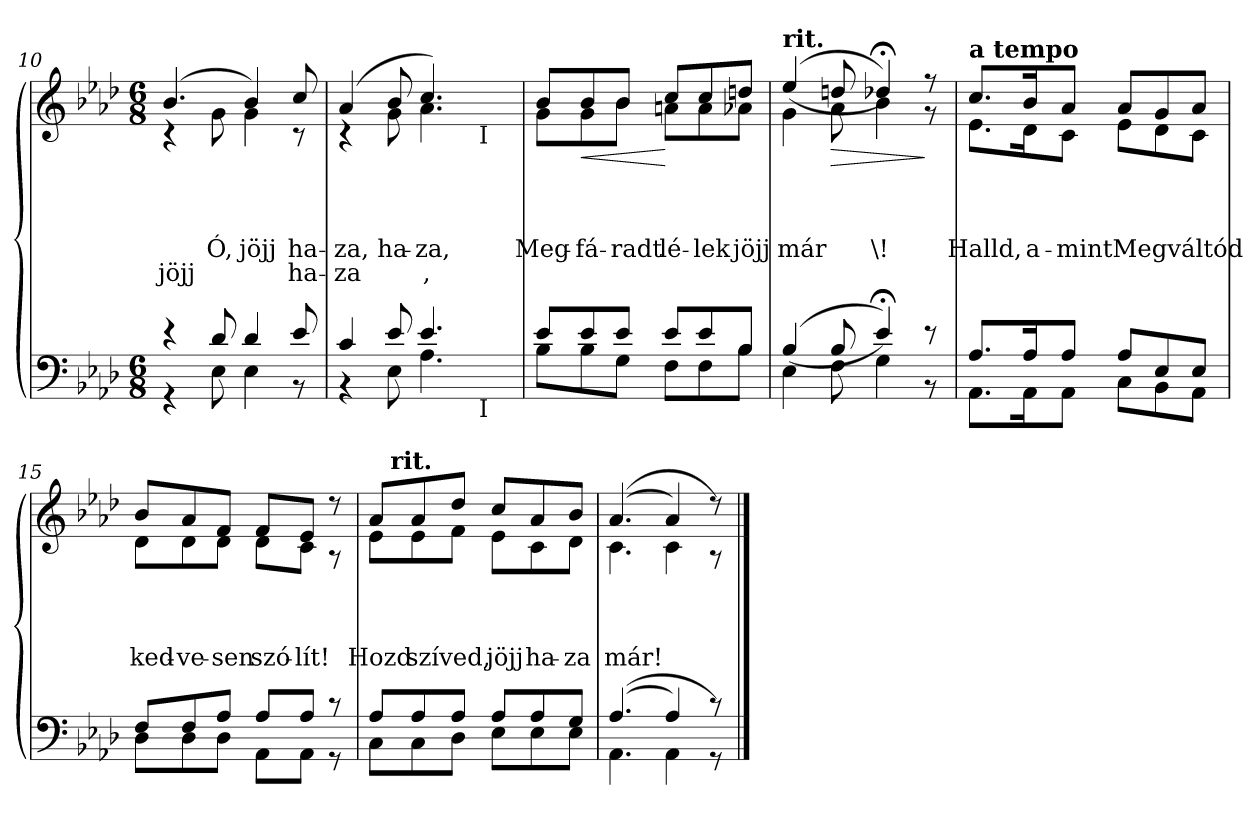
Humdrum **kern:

**kern	**kern	**text	**text	**text	**text	**text	**dynam
*part2	*part1	*part1	*part1	*part1	*part1	*part1	*part1
*staff2	*staff1	*staff1	*staff1	*staff1	*staff1	*staff1	*staff1
*clefF4	*clefG2	*	*	*	*	*	*
*k[b-e-a-d-]	*k[b-e-a-d-]	*	*	*	*	*	*
*A-:	*A-:	*	*	*	*	*	*
*M6/8	*M6/8	*	*	*	*	*	*
=10	=10	=10	=10	=10	=10	=10	=10
*^	*	*	*	*	*	*	*
!	!	!	!	!	!	!	!LO:LY:a	!
*	*	*^	*	*	*	*	*	*
4r	4r	(>4.b-/	4rB	.	.	.	.	jöjj	.
!	!	!	!	!	!	!	!LO:LY:b	!	!
8d-/	8E-\	.	8g\	.	.	.	-Ó,	.	.
!	!	!	!	!	!	!	!LO:LY:b	!	!
4d-/	4E-\	4b-/)	4g\	.	.	.	jöjj	.	.
!	!	!	!	!	!	!	!LO:LY:b	!LO:LY:a	!
8e-/	8rBB	8cc/	8rB	.	.	.	ha-	ha-	.
*	*	*v	*v	*	*	*	*	*	*
=11	=11	=11	=11	=11	=11	=11	=11	=11
*	*	*^	*	*	*	*	*	*
!	!	!	!	!	!	!	!LO:LY:b	!LO:LY:a	!
*	*^	*	*^	*	*	*	*	*	*
4c/	4rBB	2ryy	(>4a-/	4rB	2ryy	.	.	.	za,	-za	.
!	!	!	!	!	!	!	!	!	!LO:LY:b	!	!
8e-/	8E-\	.	8b-/	8g\	.	.	.	.	ha-	.	.
!	!	!	!	!	!	!	!	!	!LO:LY:b	!LO:LY:a	!
4.e-/	4.A-\	.	4.cc/)	4.a-\	.	.	.	.	-za,	,	.
.	.	16.ryy	.	.	16.ryy	.	.	.	.	.	.
!	!	!	!	!	!LO:TX:b:t=I	!	!	!	!	!	!
!	!	!LO:TX:b:t=I	!	!	!	!	!	!	!	!	!
.	.	8ryy	.	.	8ryy	.	.	.	.	.	.
.	.	32ryy	.	.	32ryy	.	.	.	.	.	.
*	*v	*v	*	*	*	*	*	*	*	*	*
*	*	*v	*v	*v	*	*	*	*	*	*
=12	=12	=12	=12	=12	=12	=12	=12	=12
*	*^	*^	*	*	*	*	*	*
*	*	*	*	*^	*	*	*	*	*	*
!	!	!	!	!	!	!	!	!	!LO:LY:b	!	!
*	*v	*v	*	*	*	*	*	*	*	*	*
*	*	*	*v	*v	*	*	*	*	*	*
8e-/L	8B-\L	8b-/L	8g\L	.	.	.	Meg-	.	.
!	!	!	!	!	!	!	!LO:LY:b	!	!LO:HP:b
8e-/	8B-\	8b-/	8g\	.	.	.	-fá-	.	<
!	!	!	!	!	!	!	!LO:LY:b	!	!
8e-/J	8G\J	8b-/J	8b-\J	.	.	.	-radt	.	.
!	!	!	!	!	!	!	!LO:LY:b	!	!
8e-/L	8F\L	8cc/L	8an\L	.	.	.	lé-	.	[
!	!	!	!	!	!	!	!LO:LY:b	!	!
8e-/	8F\	8cc/	8a\	.	.	.	-lek	.	.
!	!	!	!	!	!	!	!LO:LY:b	!	!
8B-/J	8B-\J	8ddn/J	8a-X\J	.	.	.	jöjj	.	.
=13	=13	=13	=13	=13	=13	=13	=13	=13	=13
!	!	!LO:TX:a:B:t=rit.	!	!	!	!	!	!	!
!	!	!	!	!	!	!	!LO:LY:b	!	!
(<(>4B-/	4E-\	(<(>4ee-/	4g\	.	.	.	már	.	.
!	!	!	!	!	!	!	!	!	!LO:HP:b
8B-/	8F\	8ddn/	8a-\	.	.	.	.	.	>
!	!	!	!	!	!	!	!LO:LY:b	!	!
4e-;/))	4G\	4dd-X;/))	4b-\	.	.	.	\!	.	.
8r	8r	8r	8r	.	.	.	.	.	]
!!LO:LB:g=z	!!
=14	=14	=14	=14	=14	=14	=14	=14	=14	=14
!	!	!LO:TX:a:B:t=a tempo	!	!	!	!	!	!	!
!	!	!	!	!	!	!	!LO:LY:b	!	!
8.A-/L	8.AA-\L	8.cc/L	8.e-\L	.	.	.	Halld,	.	.
!	!	!	!	!	!	!	!LO:LY:b	!	!
16A-/K	16AA-\K	16b-/K	16d-\K	.	.	.	a-	.	.
!	!	!	!	!	!	!	!LO:LY:b	!	!
8A-/J	8AA-\J	8a-/J	8c\J	.	.	.	-mint	.	.
!	!	!	!	!	!	!	!LO:LY:b	!	!
8A-/L	8C\L	8a-/L	8e-\L	.	.	.	Megváltód	.	.
8E-/	8BB-\	8g/	8d-\	.	.	.	.	.	.
8E-/J	8AA-\J	8a-/J	8c\J	.	.	.	.	.	.
=15	=15	=15	=15	=15	=15	=15	=15	=15	=15
!	!	!	!	!	!	!	!LO:LY:b	!	!
8F/L	8D-\L	8b-/L	8d-\L	.	.	.	ked-	.	.
!	!	!	!	!	!	!	!LO:LY:b	!	!
8F/	8D-\	8a-/	8d-\	.	.	.	-ve-	.	.
!	!	!	!	!	!	!	!LO:LY:b	!	!
8A-/J	8D-\J	8f/J	8d-\J	.	.	.	-sen	.	.
!	!	!	!	!	!	!	!LO:LY:b	!	!
8A-/L	8AA-\L	8f/L	8d-\L	.	.	.	szó-	.	.
!	!	!	!	!	!	!	!LO:LY:b	!	!
8A-/J	8AA-\J	8e-/J	8c\J	.	.	.	-lít!	.	.
8r	8r	8r	8r	.	.	.	.	.	.
*	*	*v	*v	*	*	*	*	*	*
=16	=16	=16	=16	=16	=16	=16	=16	=16
*	*	*^	*	*	*	*	*	*
!	!	!	!	!	!	!	!LO:LY:b	!	!
*	*	*	*^	*	*	*	*	*	*
8A-/L	8C\L	8a-/L	8e-\L	16ryy	.	.	.	Hozd	.	.
!	!	!	!	!LO:TX:a:B:t=rit.	!	!	!	!	!	!
.	.	.	.	2ryy	.	.	.	.	.	.
!	!	!	!	!	!	!	!	!LO:LY:b	!	!
8A-/	8C\	8a-/	8e-\	.	.	.	.	szíved,	.	.
8A-/J	8D-\J	8dd-/J	8f\J	.	.	.	.	.	.	.
!	!	!	!	!	!	!	!	!LO:LY:b	!	!
8A-/L	8E-\L	8cc/L	8e-\L	.	.	.	.	jöjj	.	.
!	!	!	!	!	!	!	!	!LO:LY:b	!	!
8A-/	8E-\	8a-/	8c\	.	.	.	.	ha-	.	.
.	.	.	.	8.ryy	.	.	.	.	.	.
!	!	!	!	!	!	!	!	!LO:LY:b	!	!
8G/J	8E-\J	8b-/J	8d-\J	.	.	.	.	-za	.	.
*	*	*v	*v	*v	*	*	*	*	*	*
=17	=17	=17	=17	=17	=17	=17	=17	=17
*	*	*^	*	*	*	*	*	*
*	*	*	*^	*	*	*	*	*	*
!	!	!	!	!	!	!	!	!LO:LY:b	!	!
*	*	*	*v	*v	*	*	*	*	*	*
(<(>4.A-/	4.AA-\	(<(>4.a-/	4.c\	.	.	.	már!	.	.
4A-/)	4AA-\	4a-/)	4c\	.	.	.	.	.	.
8r)	8r	8r)	8r	.	.	.	.	.	.
*v	*v	*	*	*	*	*	*	*	*
*	*v	*v	*	*	*	*	*	*
==	==	==	==	==	==	==	==
*-	*-	*-	*-	*-	*-	*-	*-
